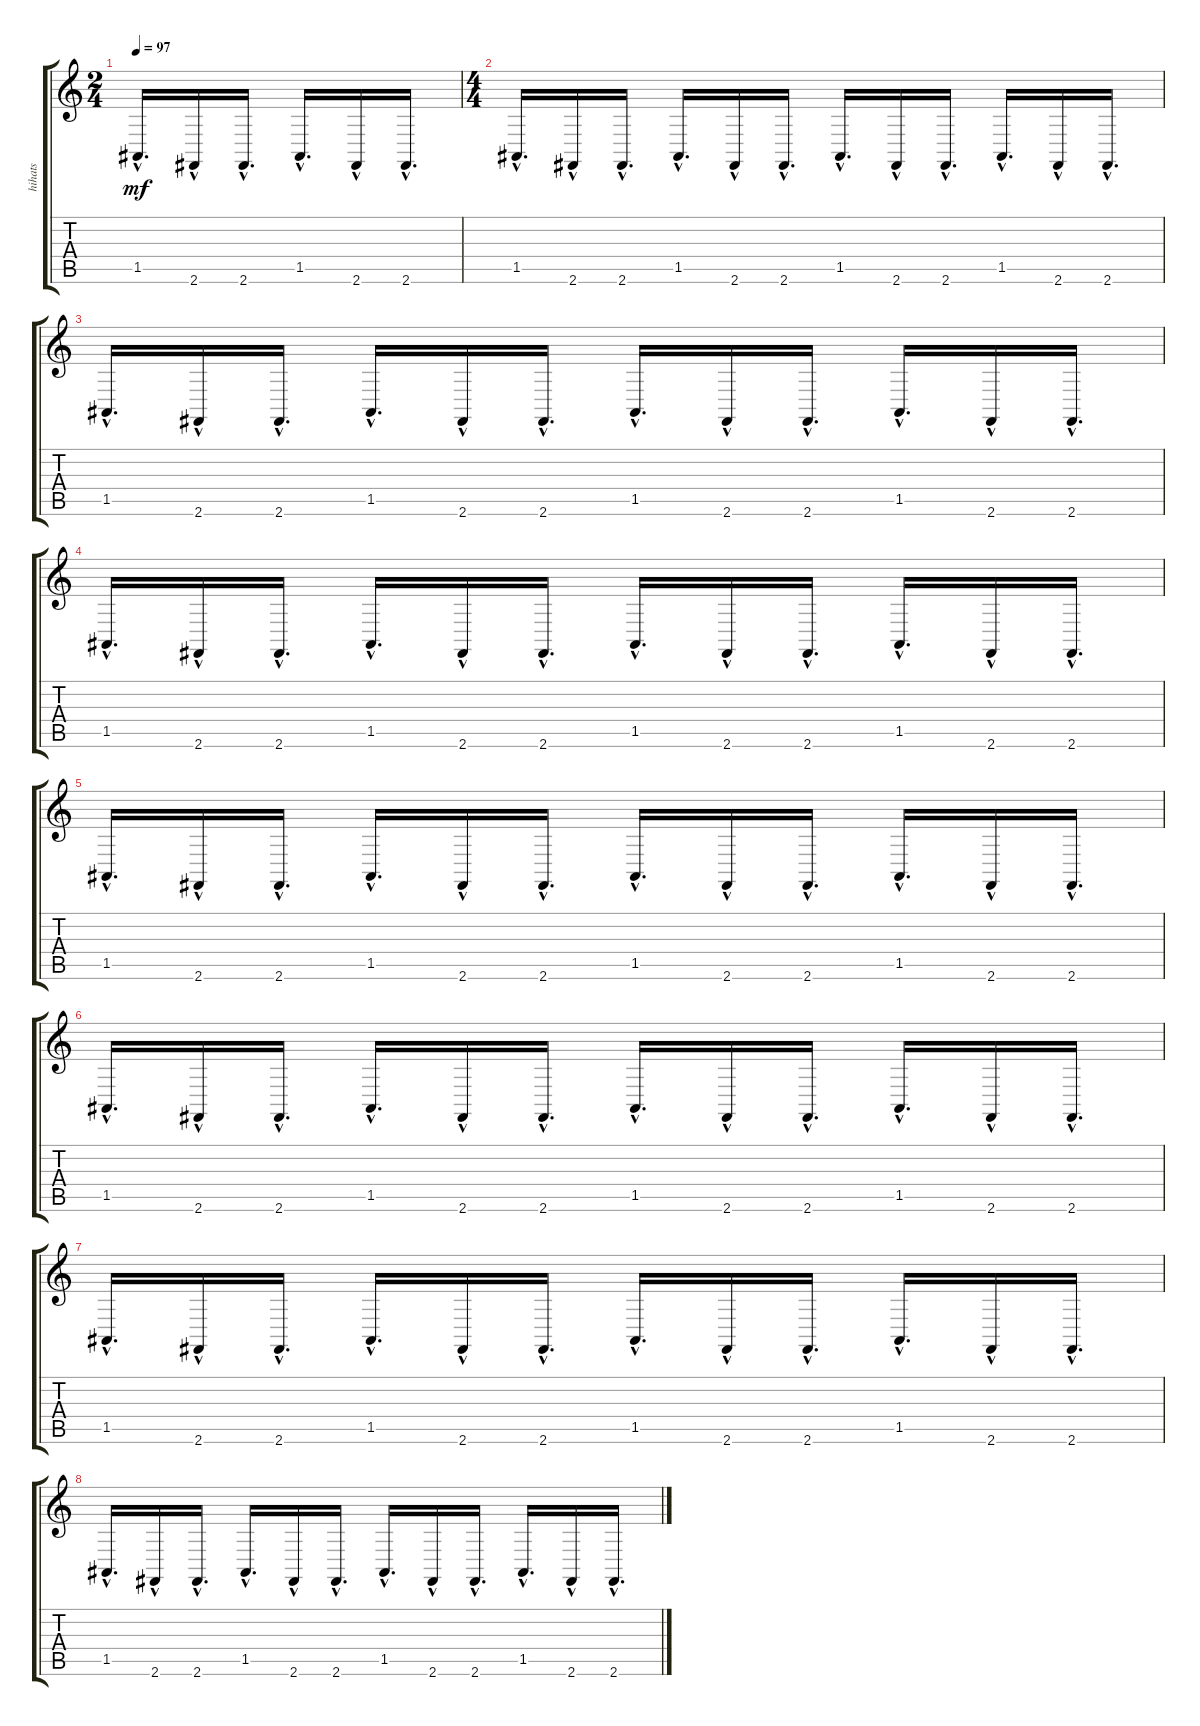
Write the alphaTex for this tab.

\track ("hihats" "hihats") {instrument drawbarorgan}
\staff {score tabs}
\tuning (E4 B3 G3 D3 A2 E2) {hide}
\ts (2 4)
\tempo 97
\clef g2
\ks c
1.5{hac}.16{d dy mf} 2.6{hac}.16 2.6{hac}.16{d} 1.5{hac}.16{d} 2.6{hac}.16 2.6{hac}.16{d} |
\ts (4 4)
1.5{hac}.16{d} 2.6{hac}.16 2.6{hac}.16{d} 1.5{hac}.16{d} 2.6{hac}.16 2.6{hac}.16{d} 1.5{hac}.16{d} 2.6{hac}.16 2.6{hac}.16{d} 1.5{hac}.16{d} 2.6{hac}.16 2.6{hac}.16{d} |
1.5{hac}.16{d} 2.6{hac}.16 2.6{hac}.16{d} 1.5{hac}.16{d} 2.6{hac}.16 2.6{hac}.16{d} 1.5{hac}.16{d} 2.6{hac}.16 2.6{hac}.16{d} 1.5{hac}.16{d} 2.6{hac}.16 2.6{hac}.16{d} |
1.5{hac}.16{d} 2.6{hac}.16 2.6{hac}.16{d} 1.5{hac}.16{d} 2.6{hac}.16 2.6{hac}.16{d} 1.5{hac}.16{d} 2.6{hac}.16 2.6{hac}.16{d} 1.5{hac}.16{d} 2.6{hac}.16 2.6{hac}.16{d} |
1.5{hac}.16{d} 2.6{hac}.16 2.6{hac}.16{d} 1.5{hac}.16{d} 2.6{hac}.16 2.6{hac}.16{d} 1.5{hac}.16{d} 2.6{hac}.16 2.6{hac}.16{d} 1.5{hac}.16{d} 2.6{hac}.16 2.6{hac}.16{d} |
1.5{hac}.16{d} 2.6{hac}.16 2.6{hac}.16{d} 1.5{hac}.16{d} 2.6{hac}.16 2.6{hac}.16{d} 1.5{hac}.16{d} 2.6{hac}.16 2.6{hac}.16{d} 1.5{hac}.16{d} 2.6{hac}.16 2.6{hac}.16{d} |
1.5{hac}.16{d} 2.6{hac}.16 2.6{hac}.16{d} 1.5{hac}.16{d} 2.6{hac}.16 2.6{hac}.16{d} 1.5{hac}.16{d} 2.6{hac}.16 2.6{hac}.16{d} 1.5{hac}.16{d} 2.6{hac}.16 2.6{hac}.16{d} |
1.5{hac}.16{d} 2.6{hac}.16 2.6{hac}.16{d} 1.5{hac}.16{d} 2.6{hac}.16 2.6{hac}.16{d} 1.5{hac}.16{d} 2.6{hac}.16 2.6{hac}.16{d} 1.5{hac}.16{d} 2.6{hac}.16 2.6{hac}.16{d}
